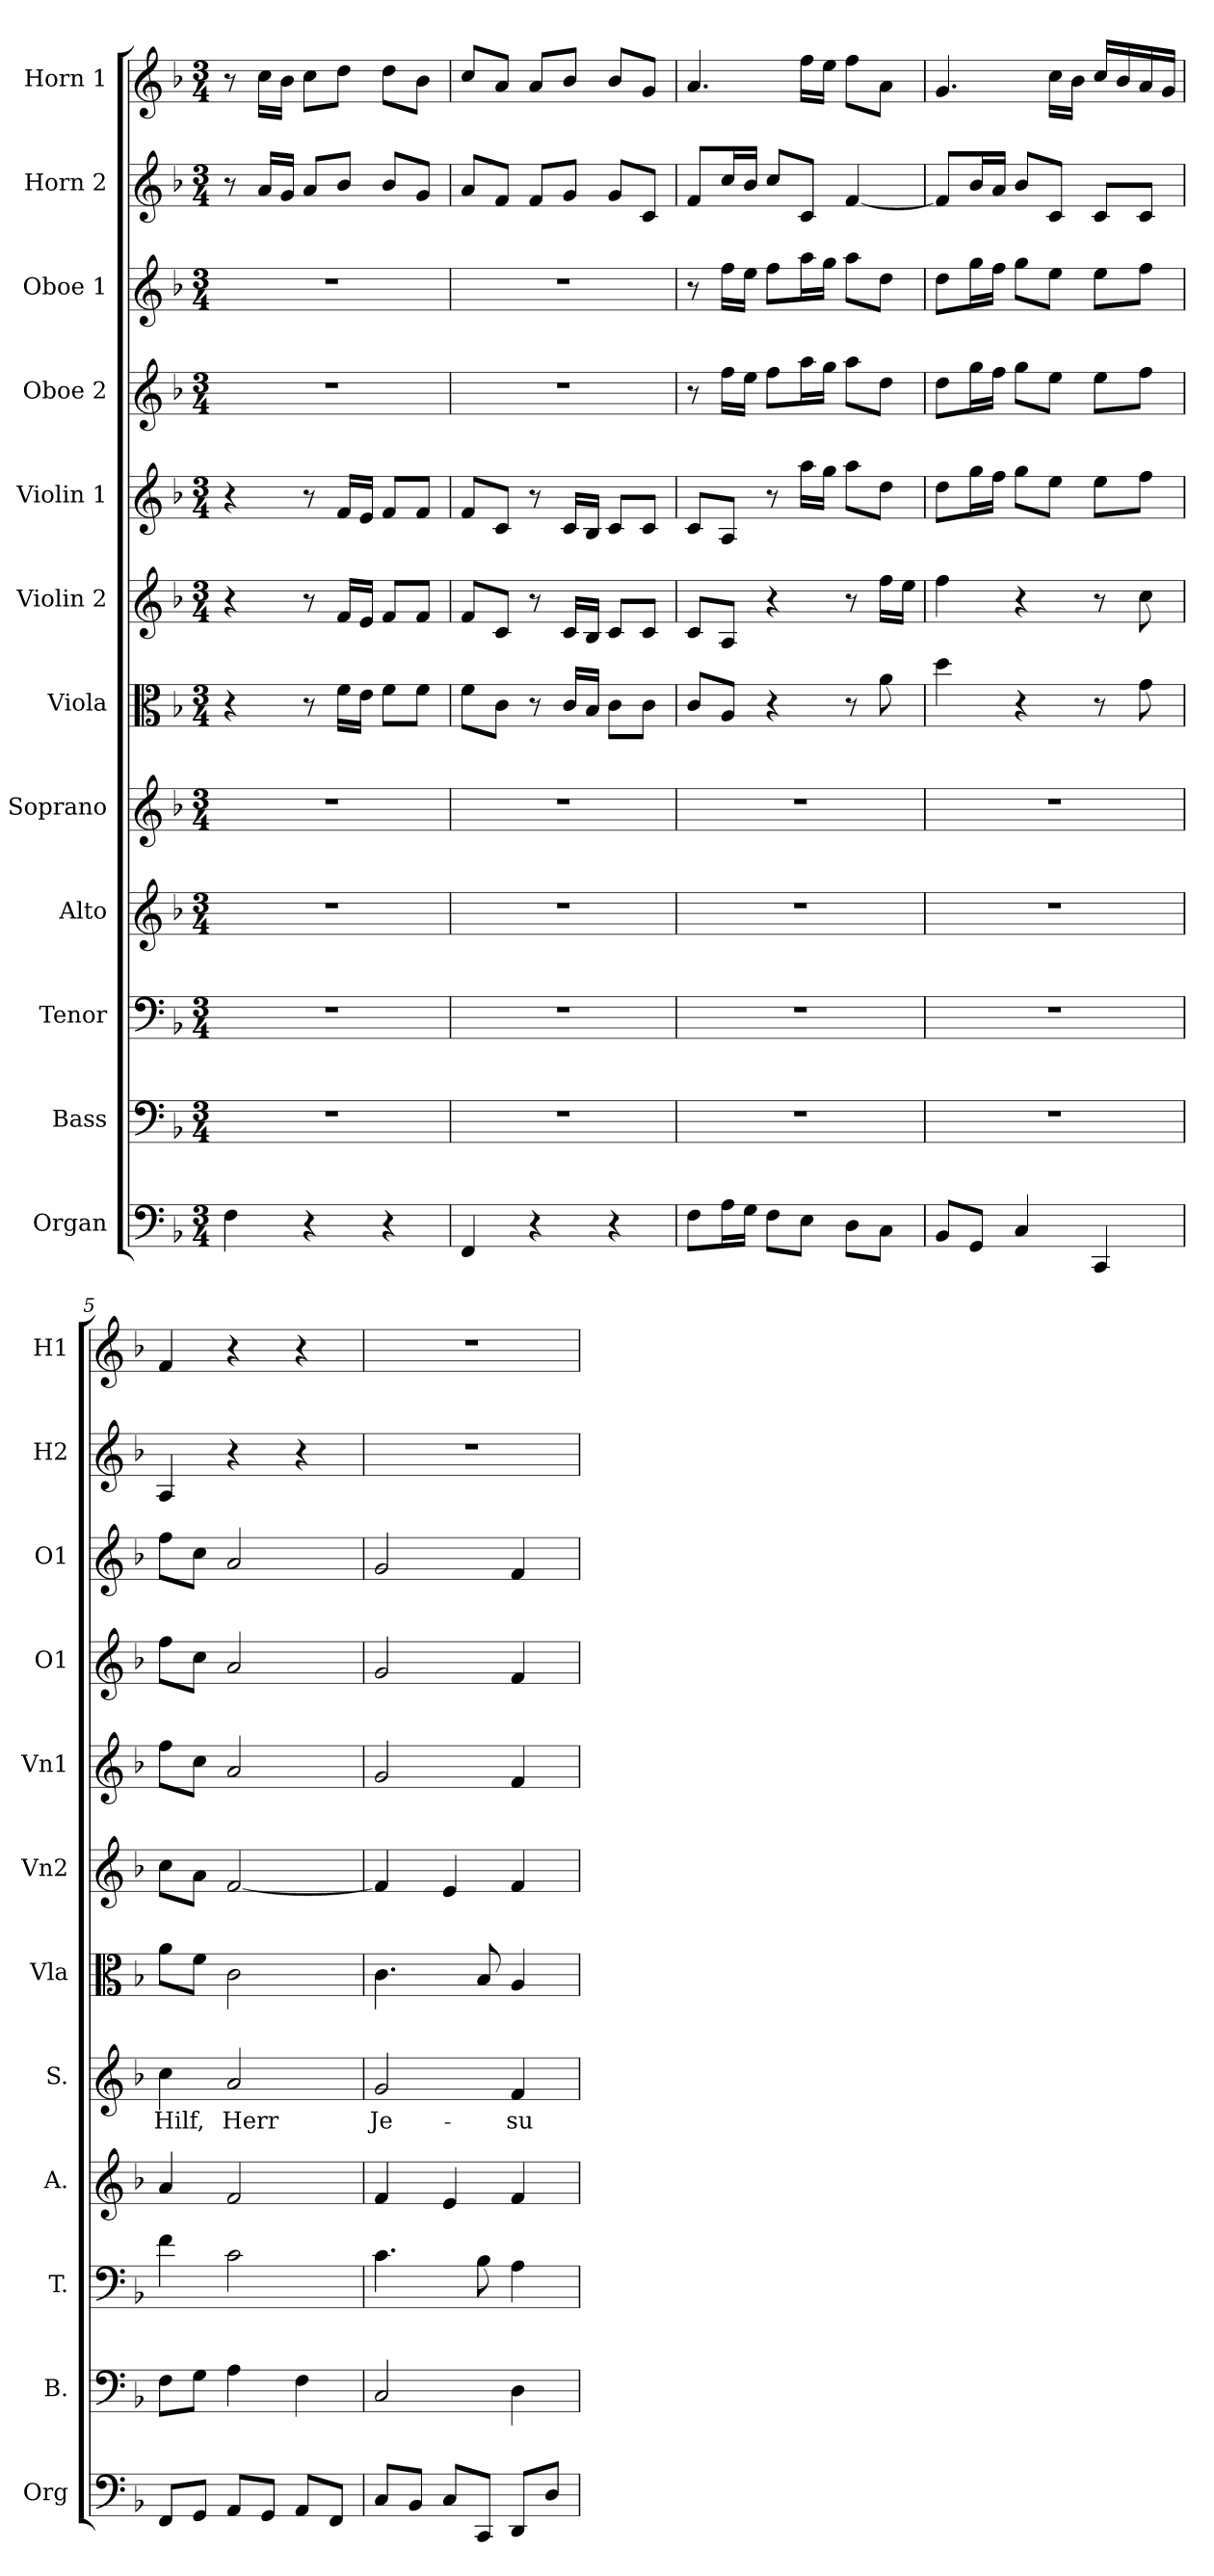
**kern	**kern	**kern	**kern	**kern	**text	**kern	**kern	**kern	**kern	**kern	**kern	**kern
*part12	*part11	*part10	*part9	*part8	*part8	*part7	*part6	*part5	*part4	*part3	*part2	*part1
*staff12	*staff11	*staff10	*staff9	*staff8	*staff8	*staff7	*staff6	*staff5	*staff4	*staff3	*staff2	*staff1
*I"Organ	*I"Bass	*I"Tenor	*I"Alto	*I"Soprano	*	*I"Viola	*I"Violin 2	*I"Violin 1	*I"Oboe 2	*I"Oboe 1	*I"Horn 2	*I"Horn 1
*I'Org	*I'B.	*I'T.	*I'A.	*I'S.	*	*I'Vla	*I'Vn2	*I'Vn1	*I'O1	*I'O1	*I'H2	*I'H1
*clefF4	*clefF4	*clefF4	*clefG2	*clefG2	*	*clefC3	*clefG2	*clefG2	*clefG2	*clefG2	*clefG2	*clefG2
*k[b-]	*k[b-]	*k[b-]	*k[b-]	*k[b-]	*	*k[b-]	*k[b-]	*k[b-]	*k[b-]	*k[b-]	*k[b-]	*k[b-]
*F:	*F:	*F:	*F:	*F:	*	*F:	*F:	*F:	*F:	*F:	*F:	*F:
*M3/4	*M3/4	*M3/4	*M3/4	*M3/4	*	*M3/4	*M3/4	*M3/4	*M3/4	*M3/4	*M3/4	*M3/4
=1	=1	=1	=1	=1	=1	=1	=1	=1	=1	=1	=1	=1
4F\	2.r	2.r	2.r	2.r	.	4r	4r	4r	2.r	2.r	8r	8r
.	.	.	.	.	.	.	.	.	.	.	16a/LL	16cc\LL
.	.	.	.	.	.	.	.	.	.	.	16g/JJ	16b-\JJ
4r	.	.	.	.	.	8r	8r	8r	.	.	8a/L	8cc\L
.	.	.	.	.	.	16f\LL	16f/LL	16f/LL	.	.	8b-/J	8dd\J
.	.	.	.	.	.	16e\JJ	16e/JJ	16e/JJ	.	.	.	.
4r	.	.	.	.	.	8f\L	8f/L	8f/L	.	.	8b-/L	8dd\L
.	.	.	.	.	.	8f\J	8f/J	8f/J	.	.	8g/J	8b-\J
=2	=2	=2	=2	=2	=2	=2	=2	=2	=2	=2	=2	=2
4FF/	2.r	2.r	2.r	2.r	.	8f\L	8f/L	8f/L	2.r	2.r	8a/L	8cc/L
.	.	.	.	.	.	8c\J	8c/J	8c/J	.	.	8f/J	8a/J
4r	.	.	.	.	.	8r	8r	8r	.	.	8f/L	8a/L
.	.	.	.	.	.	16c/LL	16c/LL	16c/LL	.	.	8g/J	8b-/J
.	.	.	.	.	.	16B-/JJ	16B-/JJ	16B-/JJ	.	.	.	.
4r	.	.	.	.	.	8c\L	8c/L	8c/L	.	.	8g/L	8b-/L
.	.	.	.	.	.	8c\J	8c/J	8c/J	.	.	8c/J	8g/J
=3	=3	=3	=3	=3	=3	=3	=3	=3	=3	=3	=3	=3
8F\L	2.r	2.r	2.r	2.r	.	8c/L	8c/L	8c/L	8r	8r	8f/L	4.a/
16A\L	.	.	.	.	.	8A/J	8A/J	8A/J	16ff\LL	16ff\LL	16cc/L	.
16G\JJ	.	.	.	.	.	.	.	.	16ee\JJ	16ee\JJ	16b-/JJ	.
8F\L	.	.	.	.	.	4r	4r	8r	8ff\L	8ff\L	8cc/L	.
8E\J	.	.	.	.	.	.	.	16aa\LL	16aa\L	16aa\L	8c/J	16ff\LL
.	.	.	.	.	.	.	.	16gg\JJ	16gg\JJ	16gg\JJ	.	16ee\JJ
8D\L	.	.	.	.	.	8r	8r	8aa\L	8aa\L	8aa\L	[4f/	8ff\L
8C\J	.	.	.	.	.	8a\	16ff\LL	8dd\J	8dd\J	8dd\J	.	8a\J
.	.	.	.	.	.	.	16ee\JJ	.	.	.	.	.
=4	=4	=4	=4	=4	=4	=4	=4	=4	=4	=4	=4	=4
8BB-/L	2.r	2.r	2.r	2.r	.	4dd\	4ff\	8dd\L	8dd\L	8dd\L	8f/L]	4.g/
8GG/J	.	.	.	.	.	.	.	16gg\L	16gg\L	16gg\L	16b-/L	.
.	.	.	.	.	.	.	.	16ff\JJ	16ff\JJ	16ff\JJ	16a/JJ	.
4C/	.	.	.	.	.	4r	4r	8gg\L	8gg\L	8gg\L	8b-/L	.
.	.	.	.	.	.	.	.	8ee\J	8ee\J	8ee\J	8c/J	16cc\LL
.	.	.	.	.	.	.	.	.	.	.	.	16b-\JJ
4CC/	.	.	.	.	.	8r	8r	8ee\L	8ee\L	8ee\L	8c/L	16cc/LL
.	.	.	.	.	.	.	.	.	.	.	.	16b-/
.	.	.	.	.	.	8g\	8cc\	8ff\J	8ff\J	8ff\J	8c/J	16a/
.	.	.	.	.	.	.	.	.	.	.	.	16g/JJ
!!LO:PB:g=z
=5	=5	=5	=5	=5	=5	=5	=5	=5	=5	=5	=5	=5
!	!	!	!	!	!LO:LY:b	!	!	!	!	!	!	!
8FF/L	8F\L	4f\	4a/	4cc\	Hilf,	8a\L	8cc\L	8ff\L	8ff\L	8ff\L	4A/	4f/
8GG/J	8G\J	.	.	.	.	8f\J	8a\J	8cc\J	8cc\J	8cc\J	.	.
!	!	!	!	!	!LO:LY:b	!	!	!	!	!	!	!
8AA/L	4A\	2c\	2f/	2a/	Herr	2c\	[2f/	2a/	2a/	2a/	4r	4r
8GG/J	.	.	.	.	.	.	.	.	.	.	.	.
8AA/L	4F\	.	.	.	.	.	.	.	.	.	4r	4r
8FF/J	.	.	.	.	.	.	.	.	.	.	.	.
=6	=6	=6	=6	=6	=6	=6	=6	=6	=6	=6	=6	=6
!	!	!	!	!	!LO:LY:b	!	!	!	!	!	!	!
8C/L	2C/	4.c\	4f/	2g/	Je-	4.c\	4f/]	2g/	2g/	2g/	2.r	2.r
8BB-/J	.	.	.	.	.	.	.	.	.	.	.	.
8C/L	.	.	4e/	.	.	.	4e/	.	.	.	.	.
8CC/J	.	8B-\	.	.	.	8B-/	.	.	.	.	.	.
!	!	!	!	!	!LO:LY:b	!	!	!	!	!	!	!
8DD/L	4D\	4A\	4f/	4f/	-su	4A/	4f/	4f/	4f/	4f/	.	.
8D/J	.	.	.	.	.	.	.	.	.	.	.	.
=	=	=	=	=	=	=	=	=	=	=	=	=
*-	*-	*-	*-	*-	*-	*-	*-	*-	*-	*-	*-	*-
